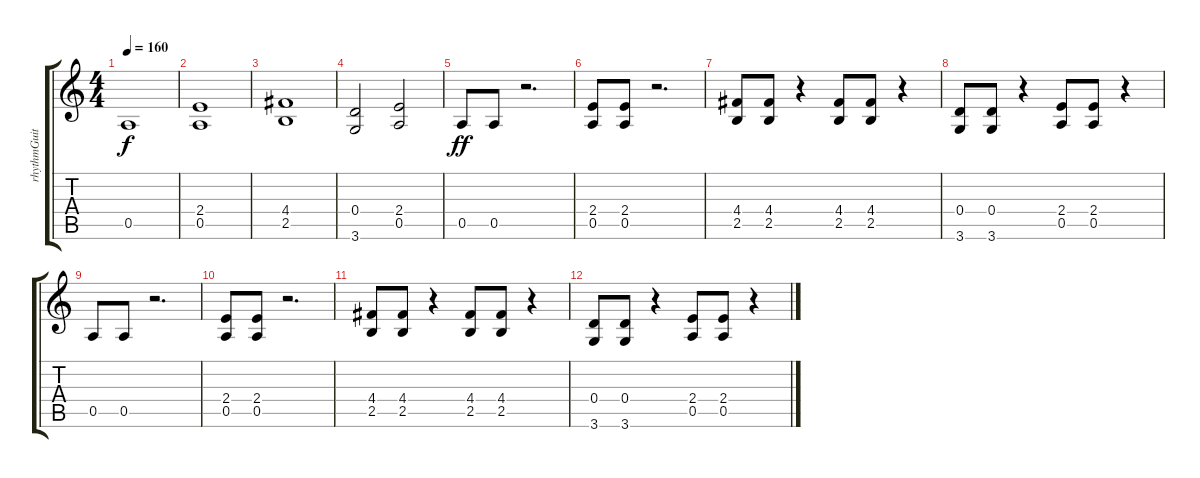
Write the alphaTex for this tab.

\track ("rhythmGuitar" "rhythmGuit") {instrument distortionguitar}
\staff {score tabs}
\tuning (E4 B3 G3 D3 A2 E2) {hide}
\ts (4 4)
\tempo 160
\clef g2
\ks c
0.5.1{dy f} |
(2.4 0.5).1 |
(4.4 2.5).1 |
(0.4 3.6).2 (2.4 0.5).2 |
0.5.8{dy ff} 0.5.8 r.2{d} |
(2.4 0.5).8 (2.4 0.5).8 r.2{d} |
(4.4 2.5).8 (4.4 2.5).8 r.4 (4.4 2.5).8 (4.4 2.5).8 r.4 |
(0.4 3.6).8 (0.4 3.6).8 r.4 (2.4 0.5).8 (2.4 0.5).8 r.4 |
0.5.8 0.5.8 r.2{d} |
(2.4 0.5).8 (2.4 0.5).8 r.2{d} |
(4.4 2.5).8 (4.4 2.5).8 r.4 (4.4 2.5).8 (4.4 2.5).8 r.4 |
(0.4 3.6).8 (0.4 3.6).8 r.4 (2.4 0.5).8 (2.4 0.5).8 r.4
